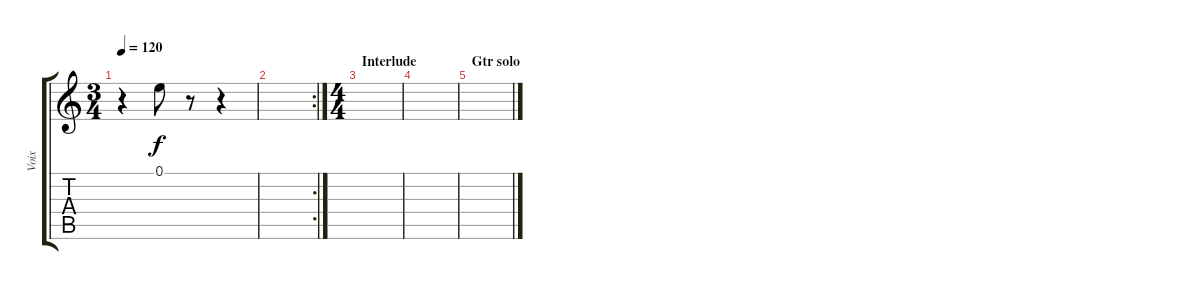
\track ("Voix" "Voix") {instrument contrabass}
\staff {score tabs}
\tuning (E4 B3 G3 D3 A2 E2) {hide}
\ts (3 4)
\tempo 120
\clef g2
\ks c
r.4{dy f} 0.1.8 r.8 r.4 |
\rc 2
|
\ts (4 4)
\section ("" "Interlude")
|
|
\section ("" "Gtr solo")
